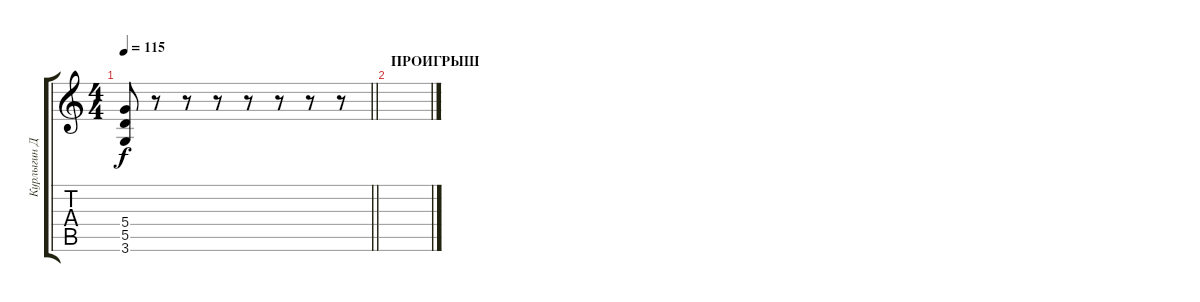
\track ("Курлыгин Дмитрий" "Курлыгин Д") {instrument distortionguitar}
\staff {score tabs}
\tuning (E4 B3 G3 D3 A2 E2) {hide}
\ts (4 4)
\tempo 115
\clef g2
\barLineRight lightlight
\ks c
(5.4 5.5 3.6).8{dy f} r.8 r.8 r.8 r.8 r.8 r.8 r.8 |
\section ("" "ПРОИГРЫШ")
